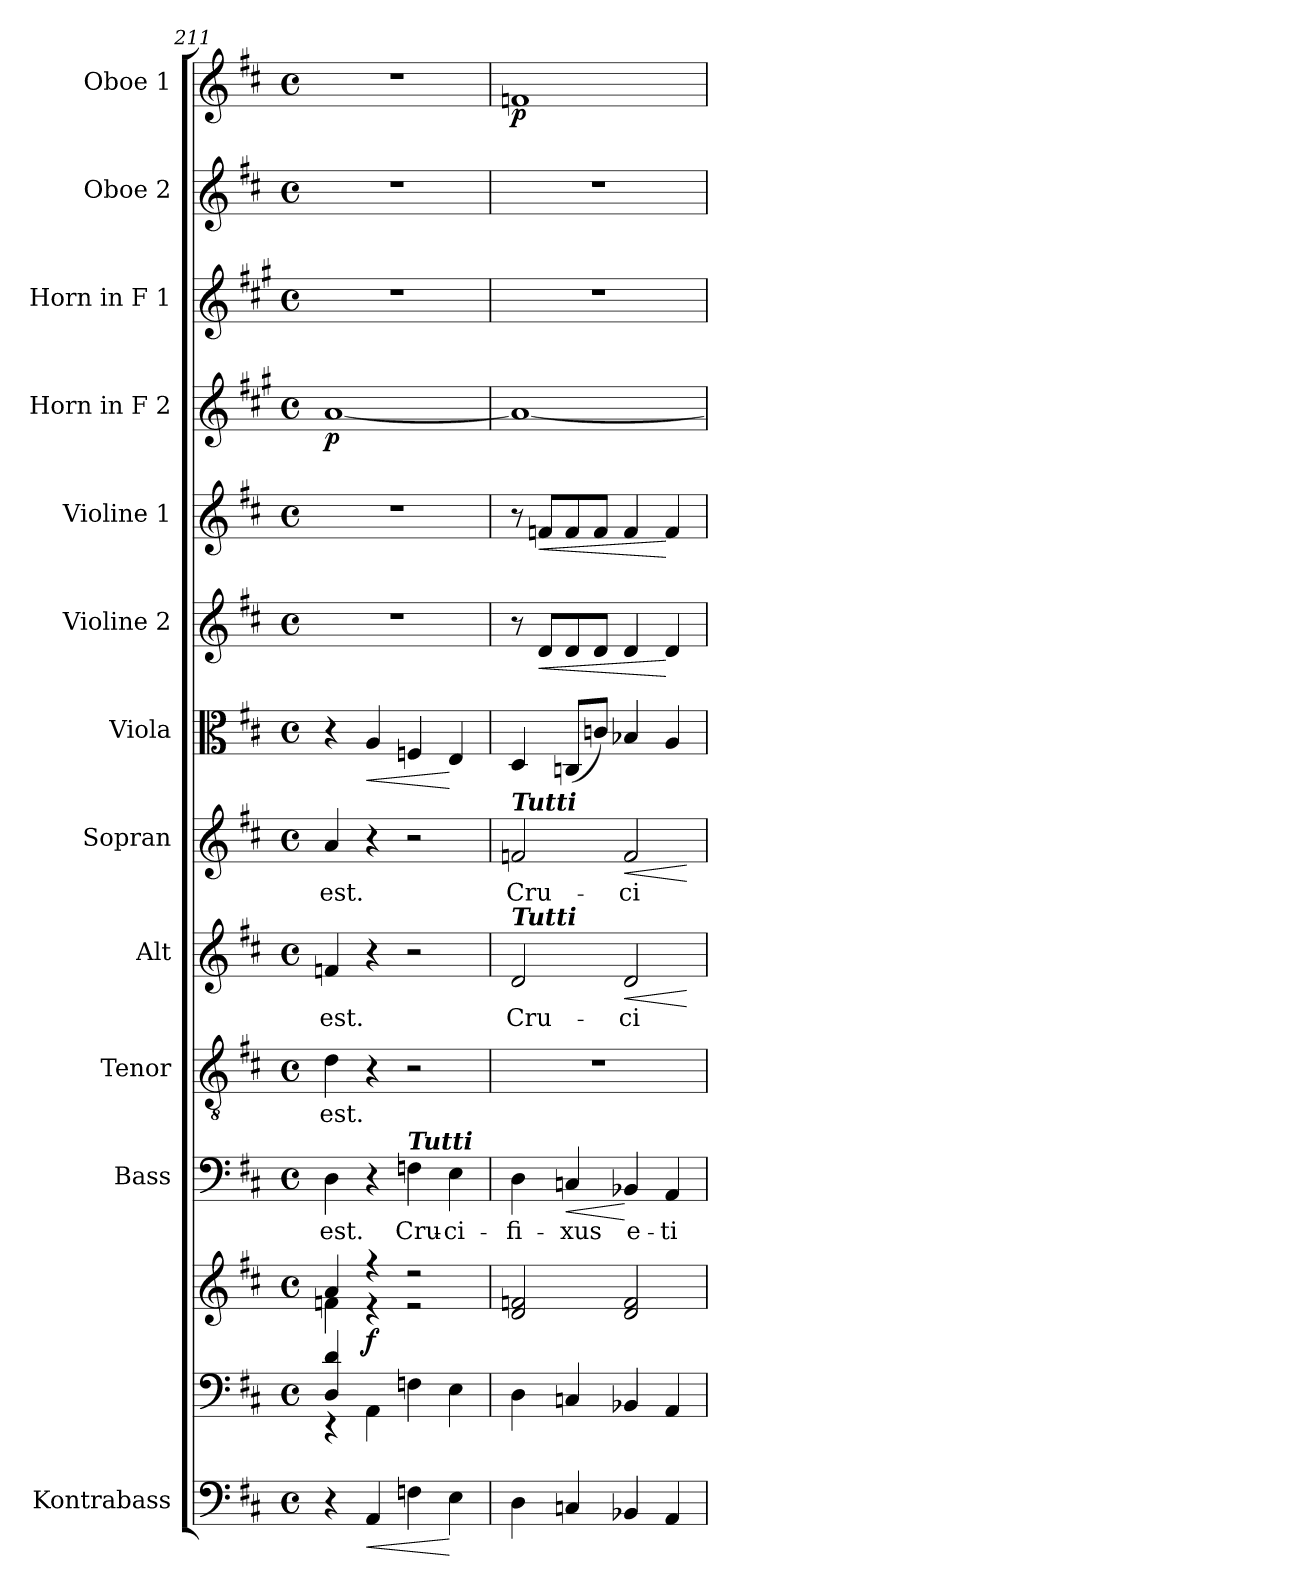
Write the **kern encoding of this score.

**kern	**dynam	**kern	**kern	**dynam	**kern	**text	**dynam	**kern	**text	**kern	**text	**dynam	**kern	**text	**dynam	**kern	**dynam	**kern	**dynam	**kern	**dynam	**kern	**dynam	**kern	**kern	**kern	**dynam
*part13	*part13	*part12	*part12	*part12	*part11	*part11	*part11	*part10	*part10	*part9	*part9	*part9	*part8	*part8	*part8	*part7	*part7	*part6	*part6	*part5	*part5	*part4	*part4	*part3	*part2	*part1	*part1
*staff14	*staff14	*staff13	*staff12	*staff12/13	*staff11	*staff11	*staff11	*staff10	*staff10	*staff9	*staff9	*staff9	*staff8	*staff8	*staff8	*staff7	*staff7	*staff6	*staff6	*staff5	*staff5	*staff4	*staff4	*staff3	*staff2	*staff1	*staff1
*I"Kontrabass	*	*	*	*	*I"Bass	*	*	*I"Tenor	*	*I"Alt	*	*	*I"Sopran	*	*	*I"Viola	*	*I"Violine 2	*	*I"Violine 1	*	*I"Horn in F 2	*	*I"Horn in F 1	*I"Oboe 2	*I"Oboe 1	*
*I'Kb.	*	*	*	*	*I'B.	*	*	*I'T.	*	*I'A.	*	*	*I'S.	*	*	*I'Vla.	*	*I'Vl. 2	*	*I'Vl. 1	*	*	*	*	*I'Ob. 2	*I'Ob. 1	*
*clefF4	*	*clefF4	*clefG2	*	*clefF4	*	*	*clefGv2	*	*clefG2	*	*	*clefG2	*	*	*clefC3	*	*clefG2	*	*clefG2	*	*clefG2	*	*clefG2	*clefG2	*clefG2	*
*ITrd7c12	*	*	*	*	*	*	*	*	*	*	*	*	*	*	*	*	*	*	*	*	*	*ITrd4c7	*	*ITrd4c7	*	*	*
*k[f#c#]	*	*k[f#c#]	*k[f#c#]	*	*k[f#c#]	*	*	*k[f#c#]	*	*k[f#c#]	*	*	*k[f#c#]	*	*	*k[f#c#]	*	*k[f#c#]	*	*k[f#c#]	*	*k[f#c#]	*	*k[f#c#]	*k[f#c#]	*k[f#c#]	*
*D:	*	*D:	*D:	*	*D:	*	*	*D:	*	*D:	*	*	*D:	*	*	*D:	*	*D:	*	*D:	*	*D:	*	*D:	*D:	*D:	*
*M4/4	*	*M4/4	*M4/4	*	*M4/4	*	*	*M4/4	*	*M4/4	*	*	*M4/4	*	*	*M4/4	*	*M4/4	*	*M4/4	*	*M4/4	*	*M4/4	*M4/4	*M4/4	*
*met(c)	*	*met(c)	*met(c)	*	*met(c)	*	*	*met(c)	*	*met(c)	*	*	*met(c)	*	*	*met(c)	*	*met(c)	*	*met(c)	*	*met(c)	*	*met(c)	*met(c)	*met(c)	*
=211	=211	=211	=211	=211	=211	=211	=211	=211	=211	=211	=211	=211	=211	=211	=211	=211	=211	=211	=211	=211	=211	=211	=211	=211	=211	=211	=211
*	*	*^	*^	*	*	*	*	*	*	*	*	*	*	*	*	*	*	*	*	*	*	*	*	*	*	*	*
!	!	!	!	!	!	!	!	!LO:LY:b	!	!	!LO:LY:b	!	!LO:LY:b	!	!	!LO:LY:b	!	!	!	!	!	!	!	!	!LO:DY:b	!	!	!	!
4r	.	4D/ 4d/	4rEE	4a/	4fn\	.	4D\	est.	.	4d\	est.	4fn/	est.	.	4a/	est.	.	4r	.	1r	.	1r	.	[1d	p	1r	1r	1r	.
!	!LO:HP:b	!	!	!	!	!LO:DY:b	!	!	!	!	!	!	!	!	!	!	!	!	!LO:HP:b	!	!	!	!	!	!	!	!	!	!
4AAA/	<	4ryy	4AA\	4r	4r	f	4r	.	.	4r	.	4r	.	.	4r	.	.	4A/	<	.	.	.	.	.	.	.	.	.	.
!	!	!	!	!	!	!	!LO:TX:a:Bi:t=Tutti	!	!	!	!	!	!	!	!	!	!	!	!	!	!	!	!	!	!	!	!	!	!
!	!	!	!	!	!	!	!	!LO:LY:b	!	!	!	!	!	!	!	!	!	!	!	!	!	!	!	!	!	!	!	!	!
4FFn\	.	2ryy	4Fn\	2r	2r	.	4Fn\	Cru-	.	2r	.	2r	.	.	2r	.	.	4Fn/	.	.	.	.	.	.	.	.	.	.	.
!	!	!	!	!	!	!	!	!LO:LY:b	!	!	!	!	!	!	!	!	!	!	!	!	!	!	!	!	!	!	!	!	!
4EE\	[	.	4E\	.	.	.	4E\	-ci-	.	.	.	.	.	.	.	.	.	4E/	[	.	.	.	.	.	.	.	.	.	.
*	*	*	*	*v	*v	*	*	*	*	*	*	*	*	*	*	*	*	*	*	*	*	*	*	*	*	*	*	*	*
=212	=212	=212	=212	=212	=212	=212	=212	=212	=212	=212	=212	=212	=212	=212	=212	=212	=212	=212	=212	=212	=212	=212	=212	=212	=212	=212	=212	=212
!	!	!	!	!	!	!	!	!	!	!	!	!	!	!LO:TX:a:Bi:t=Tutti	!	!	!	!	!	!	!	!	!	!	!	!	!	!
!	!	!	!	!	!	!	!	!	!	!	!LO:TX:a:Bi:t=Tutti	!	!	!	!	!	!	!	!	!	!	!	!	!	!	!	!	!
!	!	!	!	!	!	!	!LO:LY:b	!	!	!	!	!LO:LY:b	!	!	!LO:LY:b	!	!	!	!	!	!	!	!	!	!	!	!	!LO:DY:b
*	*	*v	*v	*	*	*	*	*	*	*	*	*	*	*	*	*	*	*	*	*	*	*	*	*	*	*	*	*
4DD\	.	4D\	2d/ 2fn/	.	4D\	-fi-	.	1r	.	2d/	Cru-	.	2fn/	Cru-	.	4D/	.	8r	.	8r	.	1d_	.	1r	1r	1fn	p
!	!	!	!	!	!	!	!	!	!	!	!	!	!	!	!	!	!	!	!LO:HP:b	!	!LO:HP:b	!	!	!	!	!	!
.	.	.	.	.	.	.	.	.	.	.	.	.	.	.	.	.	.	8d/L	<	8fn/L	<	.	.	.	.	.	.
!	!	!	!	!	!	!LO:LY:b	!LO:HP:b	!	!	!	!	!	!	!	!	!	!	!	!	!	!	!	!	!	!	!	!
4CCn/	.	4Cn/	.	.	4Cn/	-xus	<	.	.	.	.	.	.	.	.	(<8Cn/L	.	8d/	.	8f/	.	.	.	.	.	.	.
.	.	.	.	.	.	.	.	.	.	.	.	.	.	.	.	8cn/J)	.	8d/J	.	8f/J	.	.	.	.	.	.	.
!	!	!	!	!	!	!LO:LY:b	!	!	!	!	!LO:LY:b	!LO:HP:b	!	!LO:LY:b	!LO:HP:b	!	!	!	!	!	!	!	!	!	!	!	!
4BBB-X/	.	4BB-X/	2d/ 2f/	.	4BB-X/	e-	[	.	.	2d/	-ci-	<	2f/	-ci-	<	4B-X/	.	4d/	.	4f/	.	.	.	.	.	.	.
!	!	!	!	!	!	!LO:LY:b	!	!	!	!	!	!	!	!	!	!	!	!	!	!	!	!	!	!	!	!	!
4AAA/	.	4AA/	.	.	4AA/	-ti-	.	.	.	.	.	.	.	.	.	4A/	.	4d/	[	4f/	[	.	.	.	.	.	.
.	.	.	.	.	.	.	.	.	.	.	.	[	.	.	[	.	.	.	.	.	.	.	.	.	.	.	.
=	=	=	=	=	=	=	=	=	=	=	=	=	=	=	=	=	=	=	=	=	=	=	=	=	=	=	=
*-	*-	*-	*-	*-	*-	*-	*-	*-	*-	*-	*-	*-	*-	*-	*-	*-	*-	*-	*-	*-	*-	*-	*-	*-	*-	*-	*-
